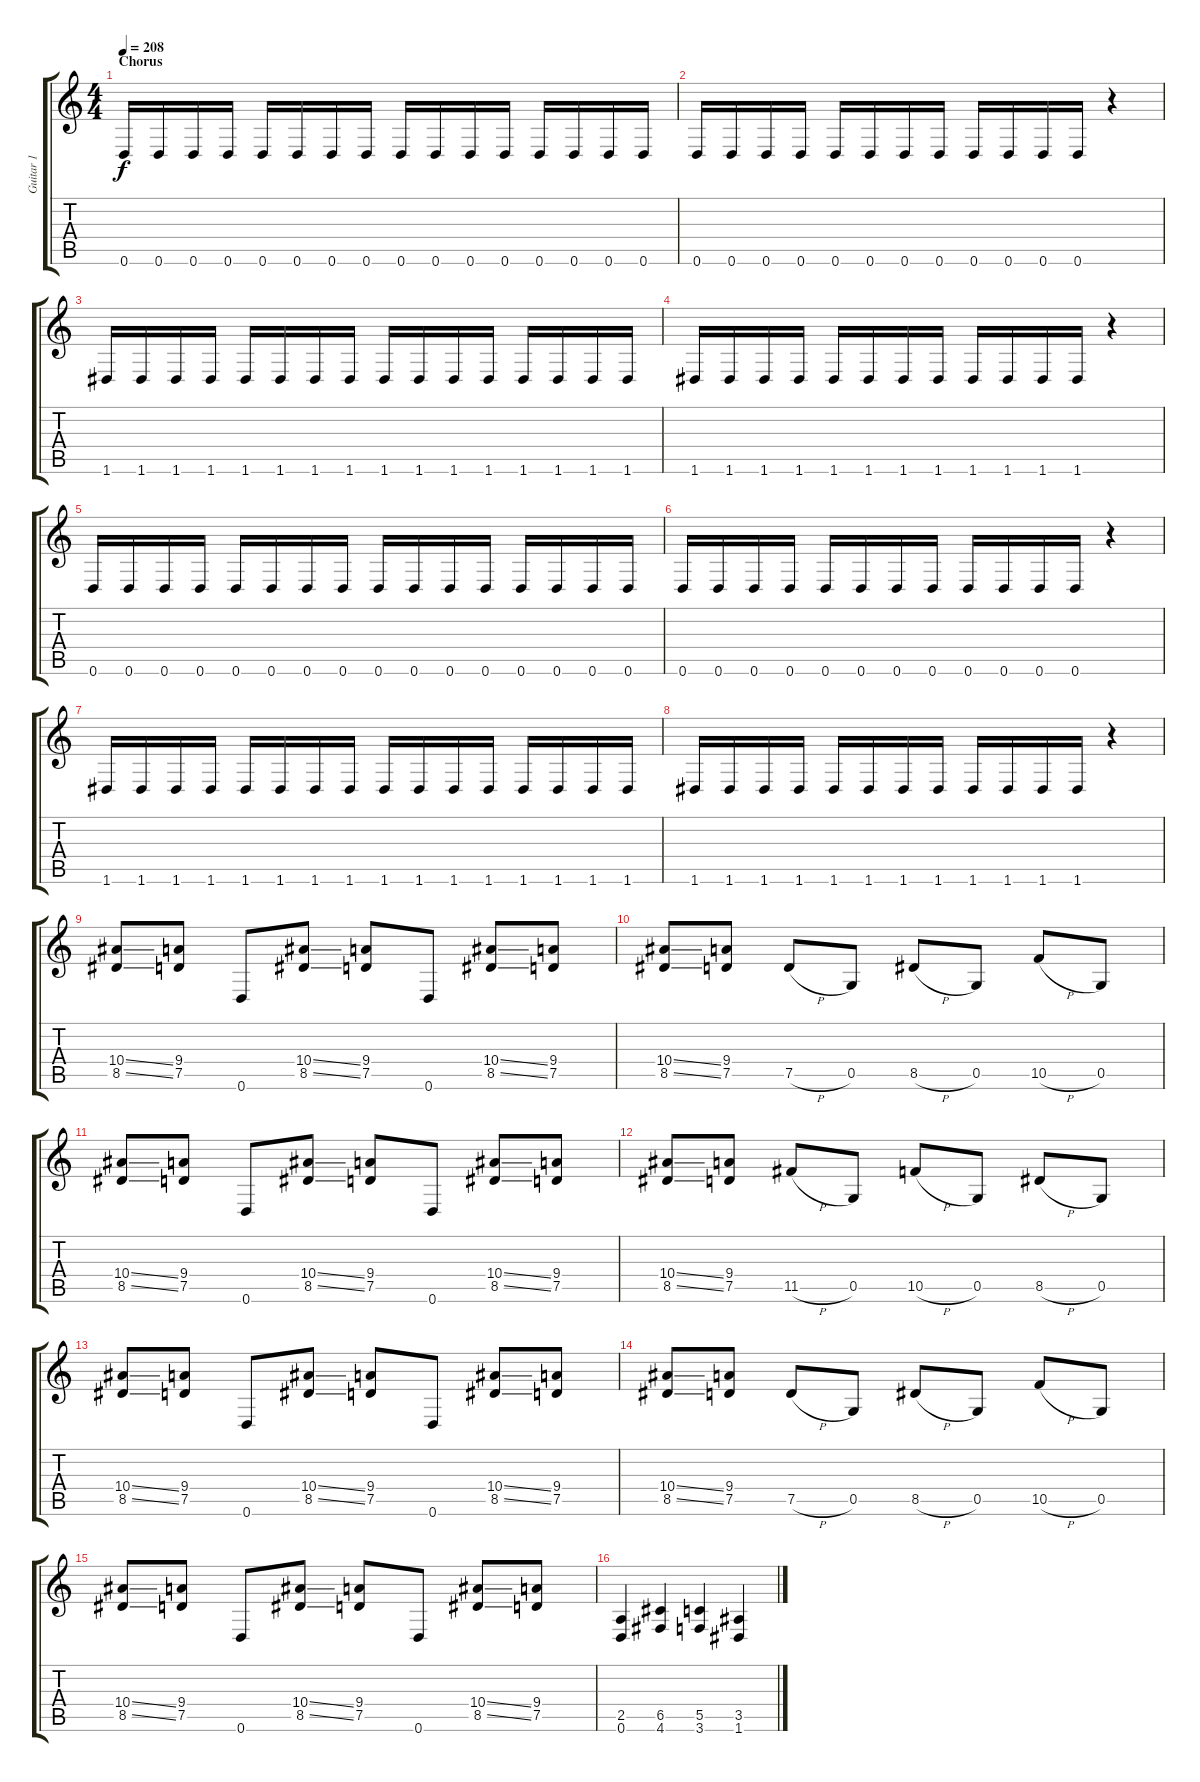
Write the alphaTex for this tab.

\track ("Guitar 1" "Guitar 1") {instrument distortionguitar}
\staff {score tabs}
\tuning (D4 A3 F3 C3 G2 D2) {hide}
\ts (4 4)
\section ("" "Chorus")
\tempo 208
\clef g2
\ks c
0.6.16{dy f} 0.6.16 0.6.16 0.6.16 0.6.16 0.6.16 0.6.16 0.6.16 0.6.16 0.6.16 0.6.16 0.6.16 0.6.16 0.6.16 0.6.16 0.6.16 |
0.6.16 0.6.16 0.6.16 0.6.16 0.6.16 0.6.16 0.6.16 0.6.16 0.6.16 0.6.16 0.6.16 0.6.16 r.4 |
1.6.16 1.6.16 1.6.16 1.6.16 1.6.16 1.6.16 1.6.16 1.6.16 1.6.16 1.6.16 1.6.16 1.6.16 1.6.16 1.6.16 1.6.16 1.6.16 |
1.6.16 1.6.16 1.6.16 1.6.16 1.6.16 1.6.16 1.6.16 1.6.16 1.6.16 1.6.16 1.6.16 1.6.16 r.4 |
0.6.16 0.6.16 0.6.16 0.6.16 0.6.16 0.6.16 0.6.16 0.6.16 0.6.16 0.6.16 0.6.16 0.6.16 0.6.16 0.6.16 0.6.16 0.6.16 |
0.6.16 0.6.16 0.6.16 0.6.16 0.6.16 0.6.16 0.6.16 0.6.16 0.6.16 0.6.16 0.6.16 0.6.16 r.4 |
1.6.16 1.6.16 1.6.16 1.6.16 1.6.16 1.6.16 1.6.16 1.6.16 1.6.16 1.6.16 1.6.16 1.6.16 1.6.16 1.6.16 1.6.16 1.6.16 |
1.6.16 1.6.16 1.6.16 1.6.16 1.6.16 1.6.16 1.6.16 1.6.16 1.6.16 1.6.16 1.6.16 1.6.16 r.4 |
(10.4{ss} 8.5{ss}).8 (9.4 7.5).8 0.6.8 (10.4{ss} 8.5{ss}).8 (9.4 7.5).8 0.6.8 (10.4{ss} 8.5{ss}).8 (9.4 7.5).8 |
(10.4{ss} 8.5{ss}).8 (9.4 7.5).8 7.5{h}.8 0.5.8 8.5{h}.8 0.5.8 10.5{h}.8 0.5.8 |
(10.4{ss} 8.5{ss}).8 (9.4 7.5).8 0.6.8 (10.4{ss} 8.5{ss}).8 (9.4 7.5).8 0.6.8 (10.4{ss} 8.5{ss}).8 (9.4 7.5).8 |
(10.4{ss} 8.5{ss}).8 (9.4 7.5).8 11.5{h}.8 0.5.8 10.5{h}.8 0.5.8 8.5{h}.8 0.5.8 |
(10.4{ss} 8.5{ss}).8 (9.4 7.5).8 0.6.8 (10.4{ss} 8.5{ss}).8 (9.4 7.5).8 0.6.8 (10.4{ss} 8.5{ss}).8 (9.4 7.5).8 |
(10.4{ss} 8.5{ss}).8 (9.4 7.5).8 7.5{h}.8 0.5.8 8.5{h}.8 0.5.8 10.5{h}.8 0.5.8 |
(10.4{ss} 8.5{ss}).8 (9.4 7.5).8 0.6.8 (10.4{ss} 8.5{ss}).8 (9.4 7.5).8 0.6.8 (10.4{ss} 8.5{ss}).8 (9.4 7.5).8 |
(2.5 0.6).4 (6.5 4.6).4 (5.5 3.6).4 (3.5 1.6).4
